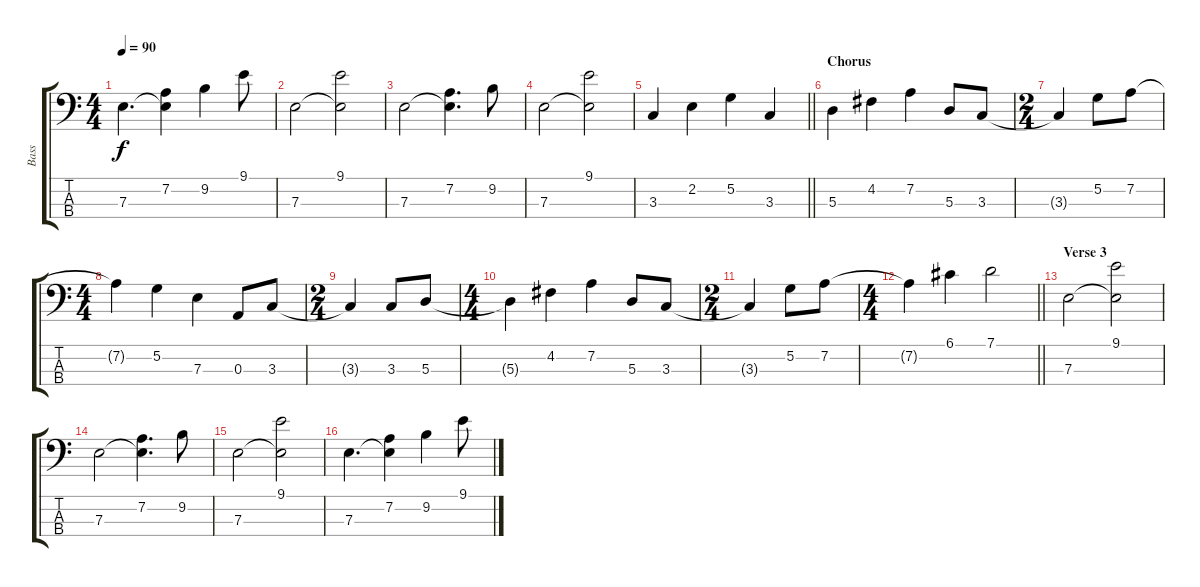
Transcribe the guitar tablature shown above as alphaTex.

\track ("Bass" "Bass") {instrument electricbassfinger}
\staff {score tabs}
\tuning (G2 D2 A1 E1) {hide}
\ts (4 4)
\tempo 90
\clef f4
\ks c
7.3.4{d dy f} (7.2 7.3{t}).4 9.2.4 9.1.8 |
7.3.2 (9.1 7.3{t}).2 |
7.3.2 (7.2 7.3{t}).4{d} 9.2.8 |
7.3.2 (9.1 7.3{t}).2 |
\barLineRight lightlight
3.3.4 2.2.4 5.2.4 3.3.4 |
\section ("" "Chorus")
5.3.4 4.2.4 7.2.4 5.3.8 3.3.8 |
\ts (2 4)
3.3{t}.4 5.2.8 7.2.8 |
\ts (4 4)
7.2{t}.4 5.2.4 7.3.4 0.3.8 3.3.8 |
\ts (2 4)
3.3{t}.4 3.3.8 5.3.8 |
\ts (4 4)
5.3{t}.4 4.2.4 7.2.4 5.3.8 3.3.8 |
\ts (2 4)
3.3{t}.4 5.2.8 7.2.8 |
\ts (4 4)
\barLineRight lightlight
7.2{t}.4 6.1.4 7.1.2 |
\section ("" "Verse 3")
7.3.2 (9.1 7.3{t}).2 |
7.3.2 (7.2 7.3{t}).4{d} 9.2.8 |
7.3.2 (9.1 7.3{t}).2 |
7.3.4{d} (7.2 7.3{t}).4 9.2.4 9.1.8
